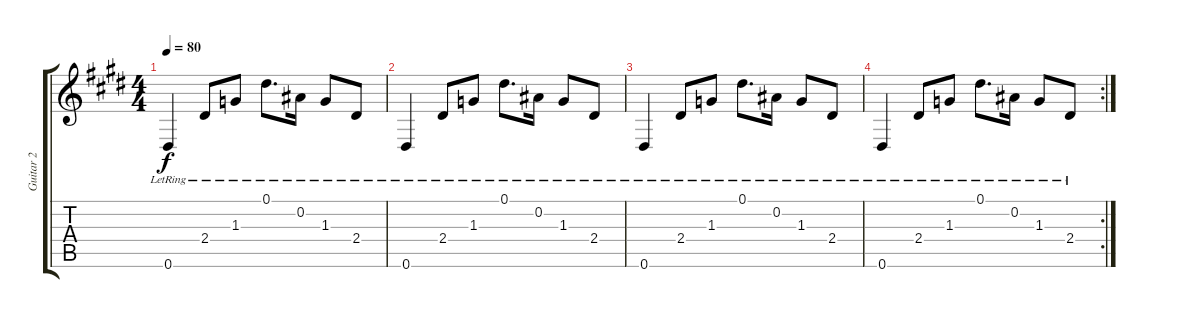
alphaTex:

\track ("Guitar 2" "Guitar 2") {instrument distortionguitar}
\staff {score tabs}
\tuning (Eb4 Bb3 Gb3 Db3 Ab2 Eb2) {hide}
\ts (4 4)
\tempo 80
\clef g2
\ks c#minor
0.6{lr}.4{dy f} 2.4{lr}.8 1.3{lr}.8 0.1{lr}.8{d} 0.2{lr}.16 1.3{lr}.8 2.4{lr}.8 |
\ks e
0.6{lr}.4 2.4{lr}.8 1.3{lr}.8 0.1{lr}.8{d} 0.2{lr}.16 1.3{lr}.8 2.4{lr}.8 |
\ks c#minor
0.6{lr}.4 2.4{lr}.8 1.3{lr}.8 0.1{lr}.8{d} 0.2{lr}.16 1.3{lr}.8 2.4{lr}.8 |
\rc 2
0.6{lr}.4 2.4{lr}.8 1.3{lr}.8 0.1{lr}.8{d} 0.2{lr}.16 1.3{lr}.8 2.4{lr}.8
